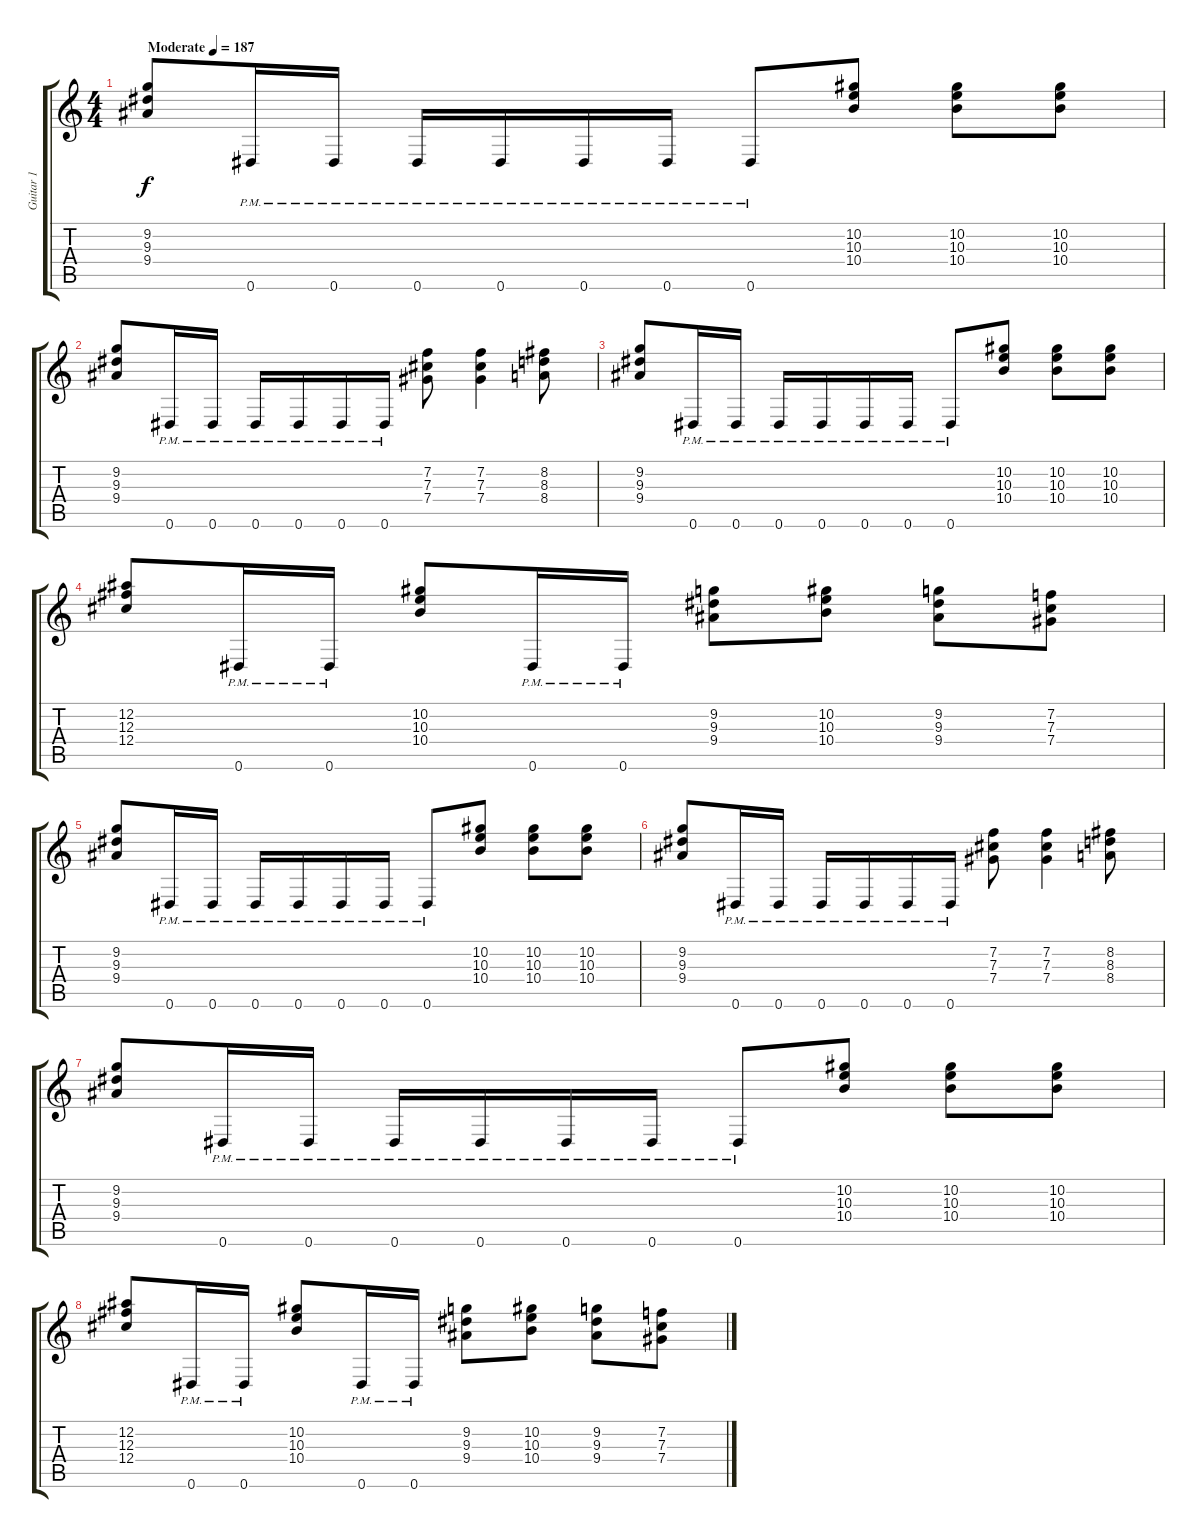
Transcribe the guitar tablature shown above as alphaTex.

\track ("Guitar 1" "Guitar 1") {instrument distortionguitar}
\staff {score tabs}
\tuning (Eb4 Bb3 Gb3 Db3 Ab2 Eb2) {hide}
\ts (4 4)
\tempo (187 "Moderate")
\clef g2
\ks c
(9.2 9.3 9.4).8{dy f instrument distortionguitar} 0.6{pm}.16 0.6{pm}.16 0.6{pm}.16 0.6{pm}.16 0.6{pm}.16 0.6{pm}.16 0.6{pm}.8 (10.2 10.3 10.4).8 (10.2 10.3 10.4).8 (10.2 10.3 10.4).8 |
(9.2 9.3 9.4).8 0.6{pm}.16 0.6{pm}.16 0.6{pm}.16 0.6{pm}.16 0.6{pm}.16 0.6{pm}.16 (7.2 7.3 7.4).8 (7.2 7.3 7.4).4 (8.2 8.3 8.4).8 |
(9.2 9.3 9.4).8 0.6{pm}.16 0.6{pm}.16 0.6{pm}.16 0.6{pm}.16 0.6{pm}.16 0.6{pm}.16 0.6{pm}.8 (10.2 10.3 10.4).8 (10.2 10.3 10.4).8 (10.2 10.3 10.4).8 |
(12.2 12.3 12.4).8 0.6{pm}.16 0.6{pm}.16 (10.2 10.3 10.4).8 0.6{pm}.16 0.6{pm}.16 (9.2 9.3 9.4).8 (10.2 10.3 10.4).8 (9.2 9.3 9.4).8 (7.2 7.3 7.4).8 |
(9.2 9.3 9.4).8 0.6{pm}.16 0.6{pm}.16 0.6{pm}.16 0.6{pm}.16 0.6{pm}.16 0.6{pm}.16 0.6{pm}.8 (10.2 10.3 10.4).8 (10.2 10.3 10.4).8 (10.2 10.3 10.4).8 |
(9.2 9.3 9.4).8 0.6{pm}.16 0.6{pm}.16 0.6{pm}.16 0.6{pm}.16 0.6{pm}.16 0.6{pm}.16 (7.2 7.3 7.4).8 (7.2 7.3 7.4).4 (8.2 8.3 8.4).8 |
(9.2 9.3 9.4).8 0.6{pm}.16 0.6{pm}.16 0.6{pm}.16 0.6{pm}.16 0.6{pm}.16 0.6{pm}.16 0.6{pm}.8 (10.2 10.3 10.4).8 (10.2 10.3 10.4).8 (10.2 10.3 10.4).8 |
(12.2 12.3 12.4).8 0.6{pm}.16 0.6{pm}.16 (10.2 10.3 10.4).8 0.6{pm}.16 0.6{pm}.16 (9.2 9.3 9.4).8 (10.2 10.3 10.4).8 (9.2 9.3 9.4).8 (7.2 7.3 7.4).8
